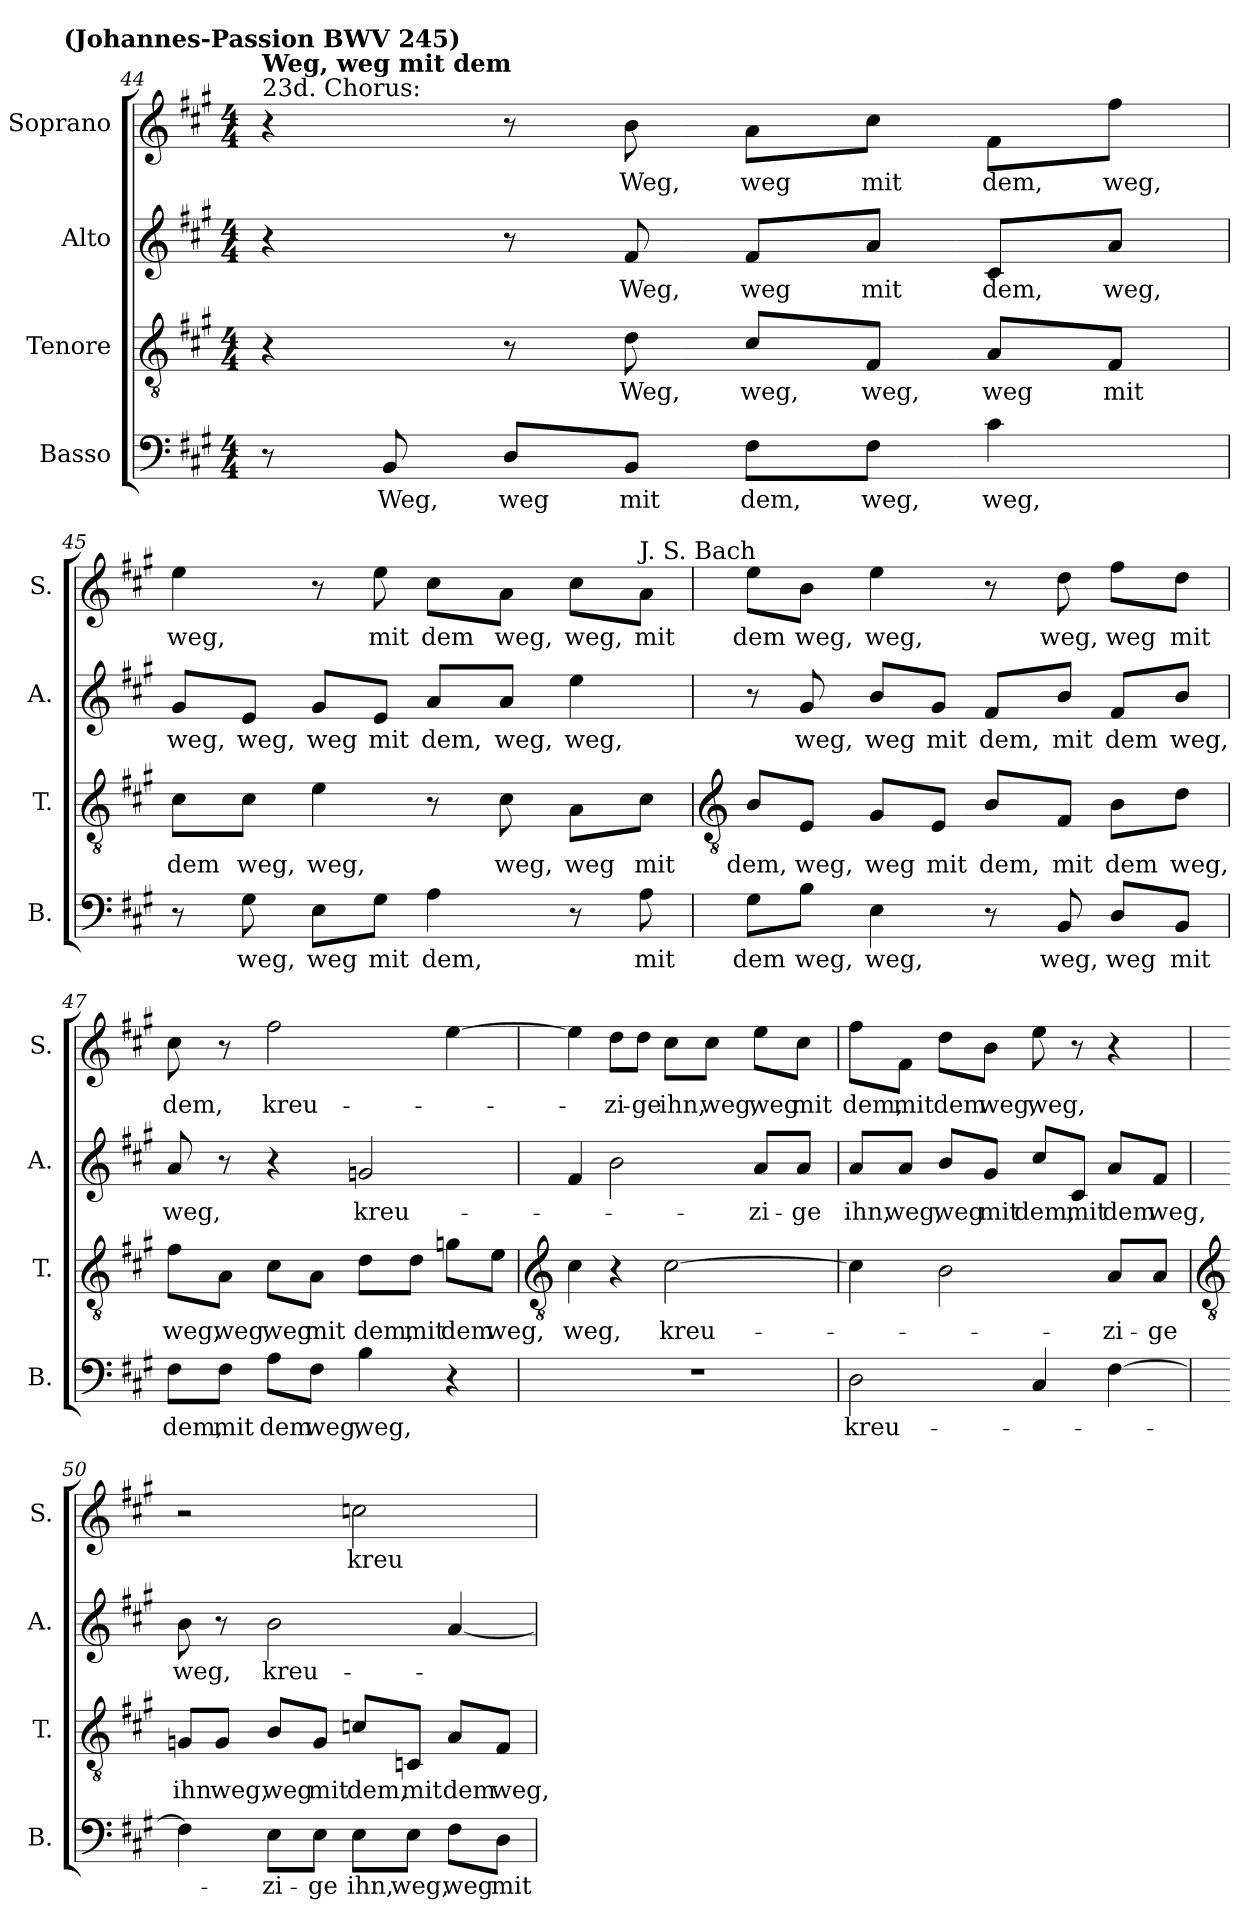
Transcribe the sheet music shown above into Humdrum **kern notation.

**kern	**text	**kern	**text	**kern	**text	**kern	**text
*part4	*part4	*part3	*part3	*part2	*part2	*part1	*part1
*staff4	*staff4	*staff3	*staff3	*staff2	*staff2	*staff1	*staff1
*I"Basso	*	*I"Tenore	*	*I"Alto	*	*I"Soprano	*
*I'B.	*	*I'T.	*	*I'A.	*	*I'S.	*
*clefF4	*	*clefGv2	*	*clefG2	*	*clefG2	*
*k[f#c#g#]	*	*k[f#c#g#]	*	*k[f#c#g#]	*	*k[f#c#g#]	*
*A:	*	*A:	*	*A:	*	*A:	*
*M4/4	*	*M4/4	*	*M4/4	*	*M4/4	*
=44	=44	=44	=44	=44	=44	=44	=44
!	!	!	!	!	!	!LO:TX:a:t=23d. Chorus&colon;	!
!	!	!	!	!	!	!LO:TX:a:B:t=Weg, weg mit dem	!
!	!	!	!	!	!	!LO:TX:a:B:cj:t=(Johannes-Passion BWV 245)	!
8r	.	4r	.	4r	.	4r	.
!	!LO:LY:b	!	!	!	!	!	!
8BB	Weg,	.	.	.	.	.	.
!	!LO:LY:b	!	!	!	!	!	!
8D/L	weg	8r	.	8r	.	8r	.
!	!LO:LY:b	!	!LO:LY:b	!	!LO:LY:b	!	!LO:LY:b
8BB/J	mit	8d	Weg,	8f#	Weg,	8b	Weg,
!	!LO:LY:b	!	!LO:LY:b	!	!LO:LY:b	!	!LO:LY:b
8F#\L	dem,	8c#/L	weg,	8f#/L	weg	8a\L	weg
!	!LO:LY:b	!	!LO:LY:b	!	!LO:LY:b	!	!LO:LY:b
8F#\J	weg,	8F#/J	weg,	8a/J	mit	8cc#\J	mit
!	!LO:LY:b	!	!LO:LY:b	!	!LO:LY:b	!	!LO:LY:b
4c#	weg,	8A/L	weg	8c#/L	dem,	8f#\L	dem,
!	!	!	!LO:LY:b	!	!LO:LY:b	!	!LO:LY:b
.	.	8F#/J	mit	8a/J	weg,	8ff#\J	weg,
=45	=45	=45	=45	=45	=45	=45	=45
!	!	!	!LO:LY:b	!	!LO:LY:b	!	!LO:LY:b
8r	.	8c#\L	dem	8g#/L	weg,	4ee	weg,
!	!LO:LY:b	!	!LO:LY:b	!	!LO:LY:b	!	!
8G#	weg,	8c#\J	weg,	8e/J	weg,	.	.
!	!LO:LY:b	!	!LO:LY:b	!	!LO:LY:b	!	!
8E\L	weg	4e	weg,	8g#/L	weg	8r	.
!	!LO:LY:b	!	!	!	!LO:LY:b	!	!LO:LY:b
8G#\J	mit	.	.	8e/J	mit	8ee	mit
!	!LO:LY:b	!	!	!	!LO:LY:b	!	!LO:LY:b
4A	dem,	8r	.	8a/L	dem,	8cc#\L	dem
!	!	!	!LO:LY:b	!	!LO:LY:b	!	!LO:LY:b
.	.	8c#	weg,	8a/J	weg,	8a\J	weg,
!	!	!	!LO:LY:b	!	!LO:LY:b	!	!LO:LY:b
8r	.	8A\L	weg	4ee	weg,	8cc#\L	weg,
!	!	!	!	!	!	!LO:TX:a:t=J. S. Bach	!
!	!LO:LY:b	!	!LO:LY:b	!	!	!	!LO:LY:b
8A	mit	8c#\J	mit	.	.	8a\J	mit
!!LO:LB:g=z
=46	=46	=46	=46	=46	=46	=46	=46
*	*	*clefGv2	*	*	*	*	*
!	!LO:LY:b	!	!LO:LY:b	!	!	!	!LO:LY:b
8G#\L	dem	8B/L	dem,	8r	.	8ee\L	dem
!	!LO:LY:b	!	!LO:LY:b	!	!LO:LY:b	!	!LO:LY:b
8B\J	weg,	8E/J	weg,	8g#	weg,	8b\J	weg,
!	!LO:LY:b	!	!LO:LY:b	!	!LO:LY:b	!	!LO:LY:b
4E	weg,	8G#/L	weg	8b/L	weg	4ee	weg,
!	!	!	!LO:LY:b	!	!LO:LY:b	!	!
.	.	8E/J	mit	8g#/J	mit	.	.
!	!	!	!LO:LY:b	!	!LO:LY:b	!	!
8r	.	8B/L	dem,	8f#/L	dem,	8r	.
!	!LO:LY:b	!	!LO:LY:b	!	!LO:LY:b	!	!LO:LY:b
8BB	weg,	8F#/J	mit	8b/J	mit	8dd	weg,
!	!LO:LY:b	!	!LO:LY:b	!	!LO:LY:b	!	!LO:LY:b
8D/L	weg	8B\L	dem	8f#/L	dem	8ff#\L	weg
!	!LO:LY:b	!	!LO:LY:b	!	!LO:LY:b	!	!LO:LY:b
8BB/J	mit	8d\J	weg,	8b/J	weg,	8dd\J	mit
=47	=47	=47	=47	=47	=47	=47	=47
!	!LO:LY:b	!	!LO:LY:b	!	!LO:LY:b	!	!LO:LY:b
8F#\L	dem,	8f#\L	weg,	8a	weg,	8cc#	dem,
!	!LO:LY:b	!	!LO:LY:b	!	!	!	!
8F#\J	mit	8A\J	weg,	8r	.	8r	.
!	!LO:LY:b	!	!LO:LY:b	!	!	!	!LO:LY:b
8A\L	dem	8c#\L	weg	4r	.	2ff#	kreu-
!	!LO:LY:b	!	!LO:LY:b	!	!	!	!
8F#\J	weg,	8A\J	mit	.	.	.	.
!	!LO:LY:b	!	!LO:LY:b	!	!LO:LY:b	!	!
4B	weg,	8d\L	dem,	2gn	kreu-	.	.
!	!	!	!LO:LY:b	!	!	!	!
.	.	8d\J	mit	.	.	.	.
!	!	!	!LO:LY:b	!	!	!	!
4r	.	8gn\L	dem	.	.	[4ee	.
!	!	!	!LO:LY:b	!	!	!	!
.	.	8e\J	weg,	.	.	.	.
!!LO:LB:g=z
=48	=48	=48	=48	=48	=48	=48	=48
*	*	*clefGv2	*	*	*	*	*
!	!	!	!LO:LY:b	!	!	!	!
1r	.	4c#	weg,	4f#	.	4ee]	.
!	!	!	!	!	!	!	!LO:LY:b
.	.	4r	.	2b	.	8dd\L	-zi-
!	!	!	!	!	!	!	!LO:LY:b
.	.	.	.	.	.	8dd\J	-ge
!	!	!	!LO:LY:b	!	!	!	!LO:LY:b
.	.	[2c#	kreu-	.	.	8cc#\L	ihn,
!	!	!	!	!	!	!	!LO:LY:b
.	.	.	.	.	.	8cc#\J	weg,
!	!	!	!	!	!LO:LY:b	!	!LO:LY:b
.	.	.	.	8a/L	-zi-	8ee\L	weg
!	!	!	!	!	!LO:LY:b	!	!LO:LY:b
.	.	.	.	8a/J	-ge	8cc#\J	mit
=49	=49	=49	=49	=49	=49	=49	=49
!	!LO:LY:b	!	!	!	!LO:LY:b	!	!LO:LY:b
2D	kreu-	4c#]	.	8a/L	ihn,	8ff#\L	dem,
!	!	!	!	!	!LO:LY:b	!	!LO:LY:b
.	.	.	.	8a/J	weg,	8f#\J	mit
!	!	!	!	!	!LO:LY:b	!	!LO:LY:b
.	.	2B	.	8b/L	weg	8dd\L	dem
!	!	!	!	!	!LO:LY:b	!	!LO:LY:b
.	.	.	.	8g#/J	mit	8b\J	weg,
!	!	!	!	!	!LO:LY:b	!	!LO:LY:b
4C#	.	.	.	8cc#/L	dem,	8ee	weg,
!	!	!	!	!	!LO:LY:b	!	!
.	.	.	.	8c#/J	mit	8r	.
!	!	!	!LO:LY:b	!	!LO:LY:b	!	!
[4F#	.	8A/L	-zi-	8a/L	dem	4r	.
!	!	!	!LO:LY:b	!	!LO:LY:b	!	!
.	.	8A/J	-ge	8f#/J	weg,	.	.
!!LO:LB:g=z
=50	=50	=50	=50	=50	=50	=50	=50
*	*	*clefGv2	*	*	*	*	*
!	!	!	!LO:LY:b	!	!LO:LY:b	!	!
4F#]	.	8Gn/L	ihn	8b	weg,	2r	.
!	!	!	!LO:LY:b	!	!	!	!
.	.	8G/J	weg,	8r	.	.	.
!	!LO:LY:b	!	!LO:LY:b	!	!LO:LY:b	!	!
8E\L	-zi-	8B/L	weg	2b	kreu-	.	.
!	!LO:LY:b	!	!LO:LY:b	!	!	!	!
8E\J	-ge	8G/J	mit	.	.	.	.
!	!LO:LY:b	!	!LO:LY:b	!	!	!	!LO:LY:b
8E\L	ihn,	8cn/L	dem,	.	.	2ccn	kreu-
!	!LO:LY:b	!	!LO:LY:b	!	!	!	!
8E\J	weg,	8Cn/J	mit	.	.	.	.
!	!LO:LY:b	!	!LO:LY:b	!	!	!	!
8F#\L	weg	8A/L	dem	[4a	.	.	.
!	!LO:LY:b	!	!LO:LY:b	!	!	!	!
8D\J	mit	8F#/J	weg,	.	.	.	.
=	=	=	=	=	=	=	=
*-	*-	*-	*-	*-	*-	*-	*-
